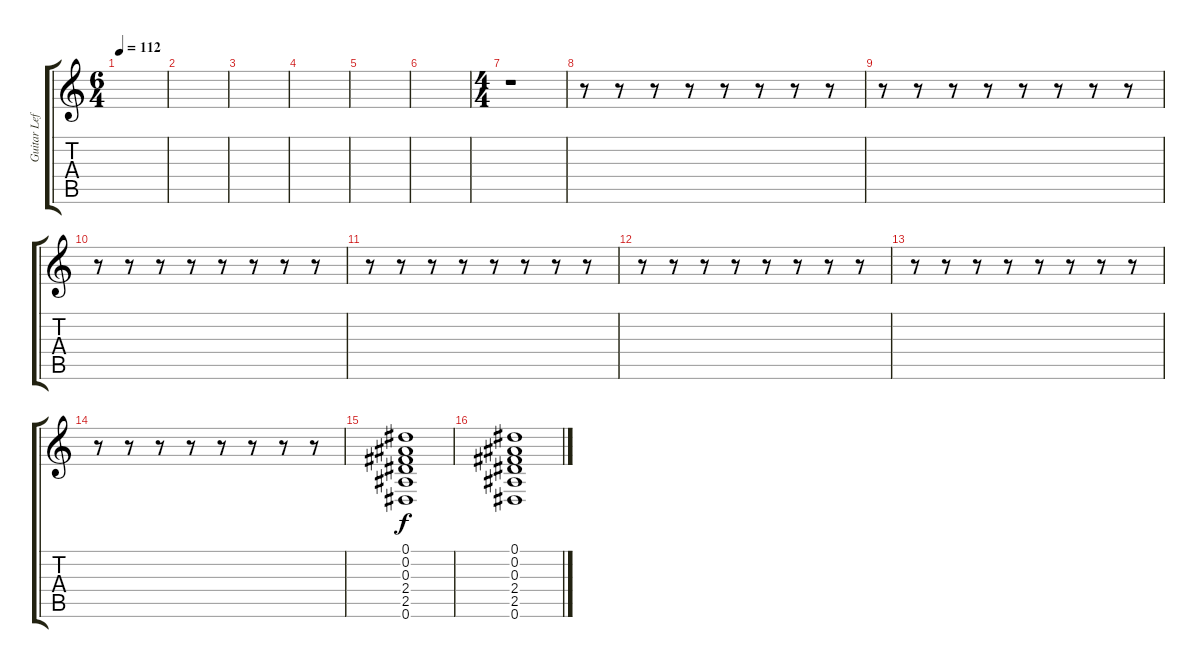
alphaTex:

\track ("Guitar Left" "Guitar Lef") {instrument acousticguitarnylon}
\staff {score tabs}
\tuning (Eb4 Bb3 Gb3 Db3 Ab2 Eb2) {hide}
\ts (6 4)
\tempo 112
\clef g2
\ks c
|
|
|
|
|
|
\ts (4 4)
r.1 |
r.8 r.8 r.8 r.8 r.8 r.8 r.8 r.8 |
r.8 r.8 r.8 r.8 r.8 r.8 r.8 r.8 |
r.8 r.8 r.8 r.8 r.8 r.8 r.8 r.8 |
r.8 r.8 r.8 r.8 r.8 r.8 r.8 r.8 |
r.8 r.8 r.8 r.8 r.8 r.8 r.8 r.8 |
r.8 r.8 r.8 r.8 r.8 r.8 r.8 r.8 |
r.8 r.8 r.8 r.8 r.8 r.8 r.8 r.8 |
(0.1 0.2 0.3 2.4 2.5 0.6).1 |
(0.1 0.2 0.3 2.4 2.5 0.6).1
